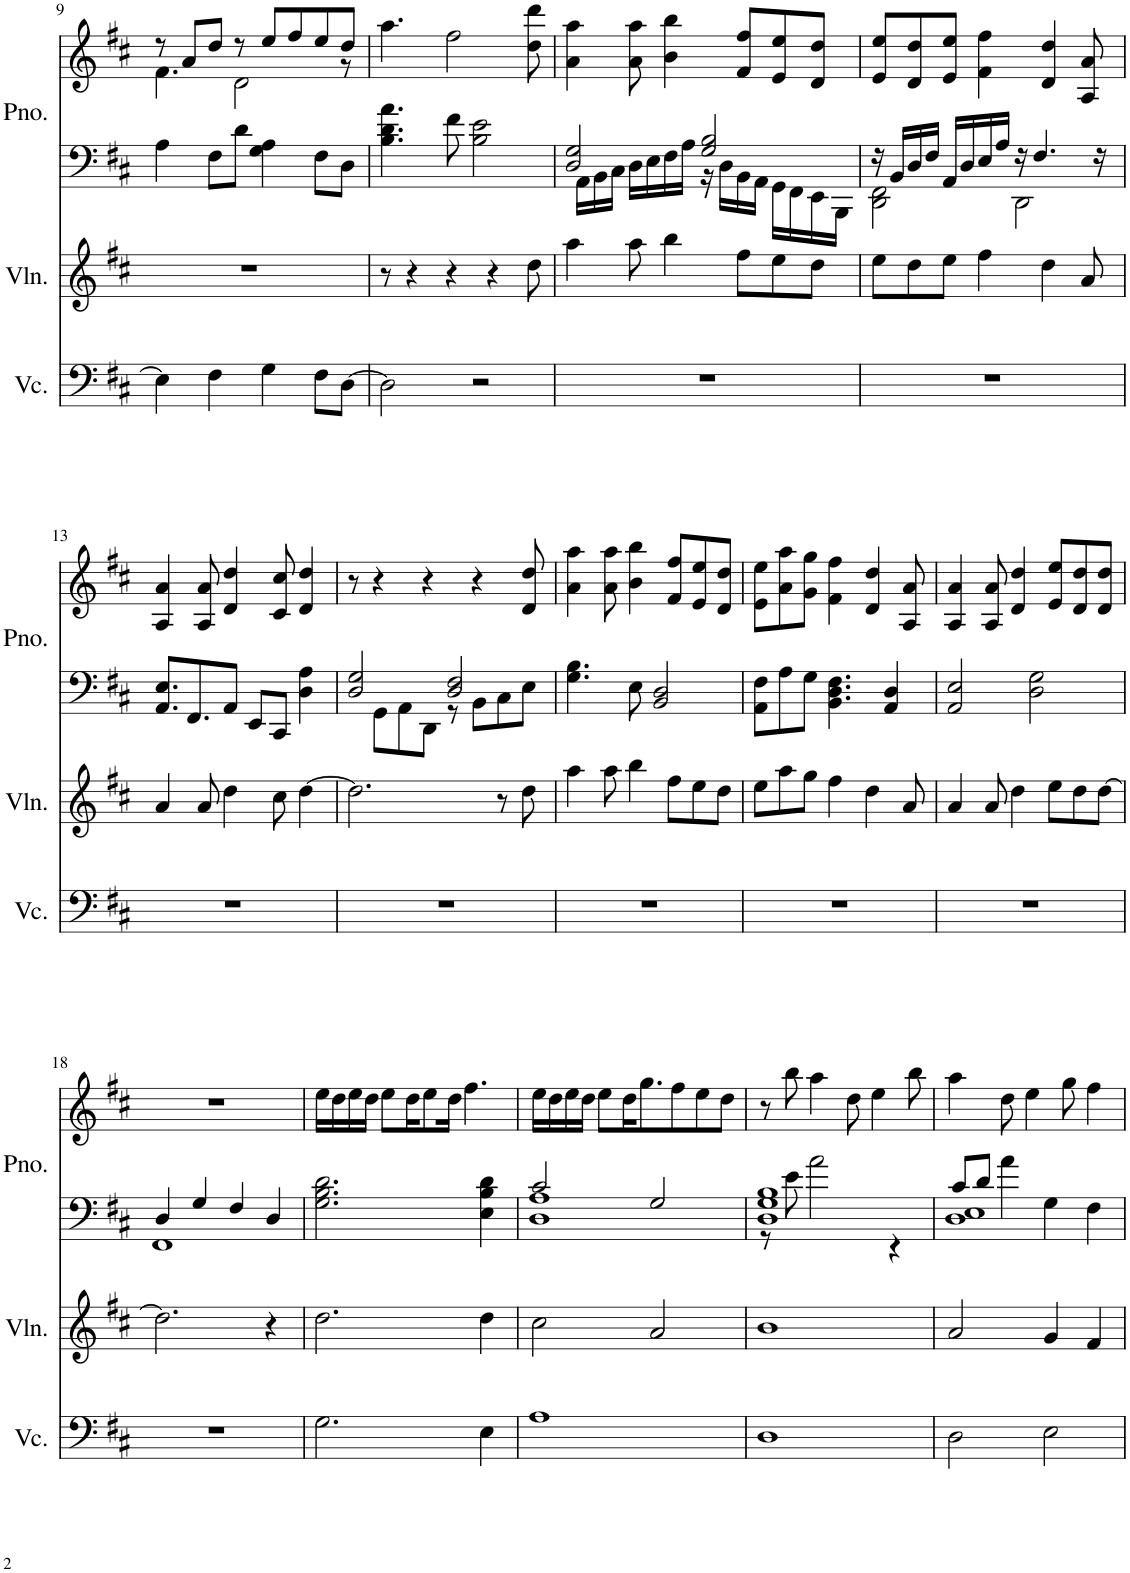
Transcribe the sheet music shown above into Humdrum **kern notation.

**kern	**kern	**kern	**kern
*part3	*part2	*part1	*part1
*staff4	*staff3	*staff2	*staff1
*I"Violoncello	*I"Violin	*I"Piano	*
*I'Vc.	*I'Vln.	*I'Pno.	*
!!LO:PB:g=z
*clefF4	*clefG2	*clefF4	*clefG2
*k[f#c#]	*k[f#c#]	*k[f#c#]	*k[f#c#]
*M4/4	*M4/4	*M4/4	*M4/4
=9	=9	=9	=9
*	*	*	*^
4E\]	1r	4A\	8r	4.f#\
.	.	.	8a/L	.
4F#\	.	8F#\L	8dd/J	.
.	.	8d\J	8r	2d\
4G\	.	4G\ 4A\	8ee/L	.
.	.	.	8ff#/	.
8F#\L	.	8F#\L	8ee/	.
[8D\J	.	8D\J	8dd/J	8r
*	*	*	*v	*v
=10	=10	=10	=10
2D\]	8r	4.B\ 4.d\ 4.a\	4.aa\
.	4r	.	.
.	4r	8f#\	2ff#\
2r	.	2B\ 2e\	.
.	4r	.	.
.	8dd\	.	8dd\ 8ddd\
=11	=11	=11	=11
*	*	*^	*
1r	4aa\	2D/ 2G/	16ryy	4a\ 4aa\
.	.	.	16AA\LL	.
.	.	.	16BB\	.
.	.	.	16C#\JJ	.
.	8aa\	.	16D\LL	8a\ 8aa\
.	.	.	16E\	.
.	4bb\	.	16F#\	4b\ 4bb\
.	.	.	16A\JJ	.
.	.	2G/ 2B/	16r	.
.	.	.	16D\LL	.
.	8ff#\L	.	16BB\	8f#/ 8ff#/L
.	.	.	16AA\JJ	.
.	8ee\	.	16GG\LL	8e/ 8ee/
.	.	.	16FF#\	.
.	8dd\J	.	16EE\	8d/ 8dd/J
.	.	.	16BBB\JJ	.
=12	=12	=12	=12	=12
1r	8ee\L	16r	2DD\ 2FF#\	8e/ 8ee/L
.	.	16BB/LL	.	.
.	8dd\	16D/	.	8d/ 8dd/
.	.	16F#/JJ	.	.
.	8ee\J	16AA/LL	.	8e/ 8ee/J
.	.	16D/	.	.
.	4ff#\	16E/	.	4f#\ 4ff#\
.	.	16A/JJ	.	.
.	.	16r	2DD\	.
.	.	4.F#/	.	.
.	4dd\	.	.	4d/ 4dd/
.	8a/	.	.	8A/ 8a/
.	.	16r	.	.
*	*	*v	*v	*
!!LO:LB:g=z
=13	=13	=13	=13
1r	4a/	8.AA/ 8.E/L	4A/ 4a/
.	.	8.FF#/	.
.	8a/	.	8A/ 8a/
.	4dd\	8AA/J	4d/ 4dd/
.	.	8EE/L	.
.	8cc#\	8CC#/J	8c#/ 8cc#/
.	[4dd\	4D\ 4A\	4d/ 4dd/
=14	=14	=14	=14
*	*	*^	*
1r	2.dd\]	2D/ 2G/	8ryy	8r
.	.	.	8GG\L	4r
.	.	.	8AA\	.
.	.	.	8DD\J	4r
.	.	2D/ 2F#/	8r	.
.	.	.	8BB\L	4r
.	8r	.	8C#\	.
.	8dd\	.	8E\J	8d/ 8dd/
*	*	*v	*v	*
=15	=15	=15	=15
1r	4aa\	4.G\ 4.B\	4a\ 4aa\
.	8aa\	.	8a\ 8aa\
.	4bb\	8E\	4b\ 4bb\
.	.	2BB/ 2D/	.
.	8ff#\L	.	8f#/ 8ff#/L
.	8ee\	.	8e/ 8ee/
.	8dd\J	.	8d/ 8dd/J
=16	=16	=16	=16
1r	8ee\L	8AA\ 8F#\L	8e\ 8ee\L
.	8aa\	8A\	8a\ 8aa\
.	8gg\J	8G\J	8g\ 8gg\J
.	4ff#\	4.BB\ 4.D\ 4.F#\	4f#\ 4ff#\
.	4dd\	.	4d/ 4dd/
.	.	4AA/ 4D/	.
.	8a/	.	8A/ 8a/
=17	=17	=17	=17
1r	4a/	2AA/ 2E/	4A/ 4a/
.	8a/	.	8A/ 8a/
.	4dd\	.	4d/ 4dd/
.	.	2D\ 2G\	.
.	8ee\L	.	8e/ 8ee/L
.	8dd\	.	8d/ 8dd/
.	[8dd\J	.	8d/ 8dd/J
!!LO:LB:g=z
=18	=18	=18	=18
*	*	*^	*
1r	2.dd\]	4D/	1FF#	1r
.	.	4G/	.	.
.	.	4F#/	.	.
.	4r	4D/	.	.
*	*	*v	*v	*
=19	=19	=19	=19
2.G\	2.dd\	2.G\ 2.B\ 2.d\	16ee\LL
.	.	.	16dd\
.	.	.	16ee\
.	.	.	16dd\JJ
.	.	.	8ee\L
.	.	.	16dd\K
.	.	.	8ee\
.	.	.	16dd\Jk
.	.	.	4.ff#\
4E\	4dd\	4E\ 4B\ 4d\	.
=20	=20	=20	=20
*	*	*^	*
1A	2cc#\	2c#/	1D 1A	16ee\LL
.	.	.	.	16dd\
.	.	.	.	16ee\
.	.	.	.	16dd\JJ
.	.	.	.	8ee\L
.	.	.	.	16dd\K
.	.	.	.	8.gg\
.	2a/	2G/	.	.
.	.	.	.	8ff#\
.	.	.	.	8ee\
.	.	.	.	8dd\J
=21	=21	=21	=21	=21
1D	1b	1D 1G 1B	8r	8r
.	.	.	8e\	8bb\
.	.	.	2a\	4aa\
.	.	.	.	8dd\
.	.	.	.	4ee\
.	.	.	4r	.
.	.	.	.	8bb\
=22	=22	=22	=22	=22
2D\	2a/	1D 1E	8c#/L	4aa\
.	.	.	8d/J	.
.	.	.	4a\	8dd\
.	.	.	.	4ee\
2E\	4g/	.	4G\	.
.	.	.	.	8gg\
.	4f#/	.	4F#\	4ff#\
*	*	*v	*v	*
=	=	=	=
*-	*-	*-	*-
